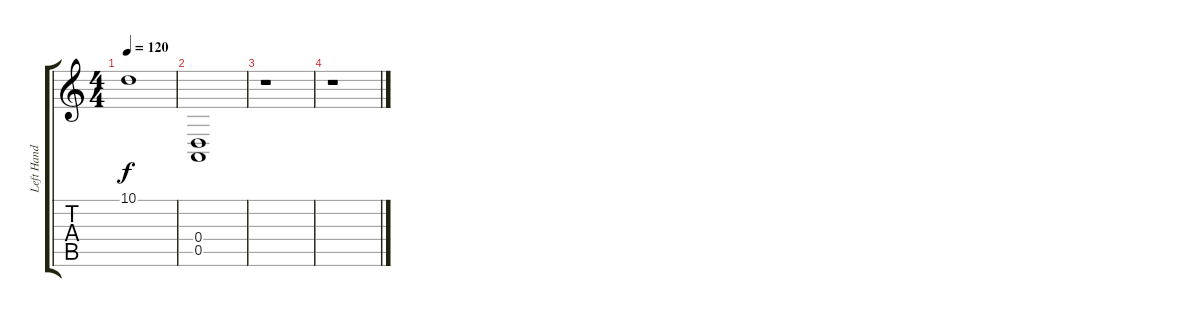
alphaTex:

\track ("Left Hand" "Left Hand") {instrument brightacousticpiano}
\staff {score tabs}
\tuning (E4 B3 G3 D3 A2 E2) {hide}
\ts (4 4)
\tempo 120
\clef g2
\ks c
10.1.1{dy f} |
(0.4 0.5).1 |
r.1 |
r.1
